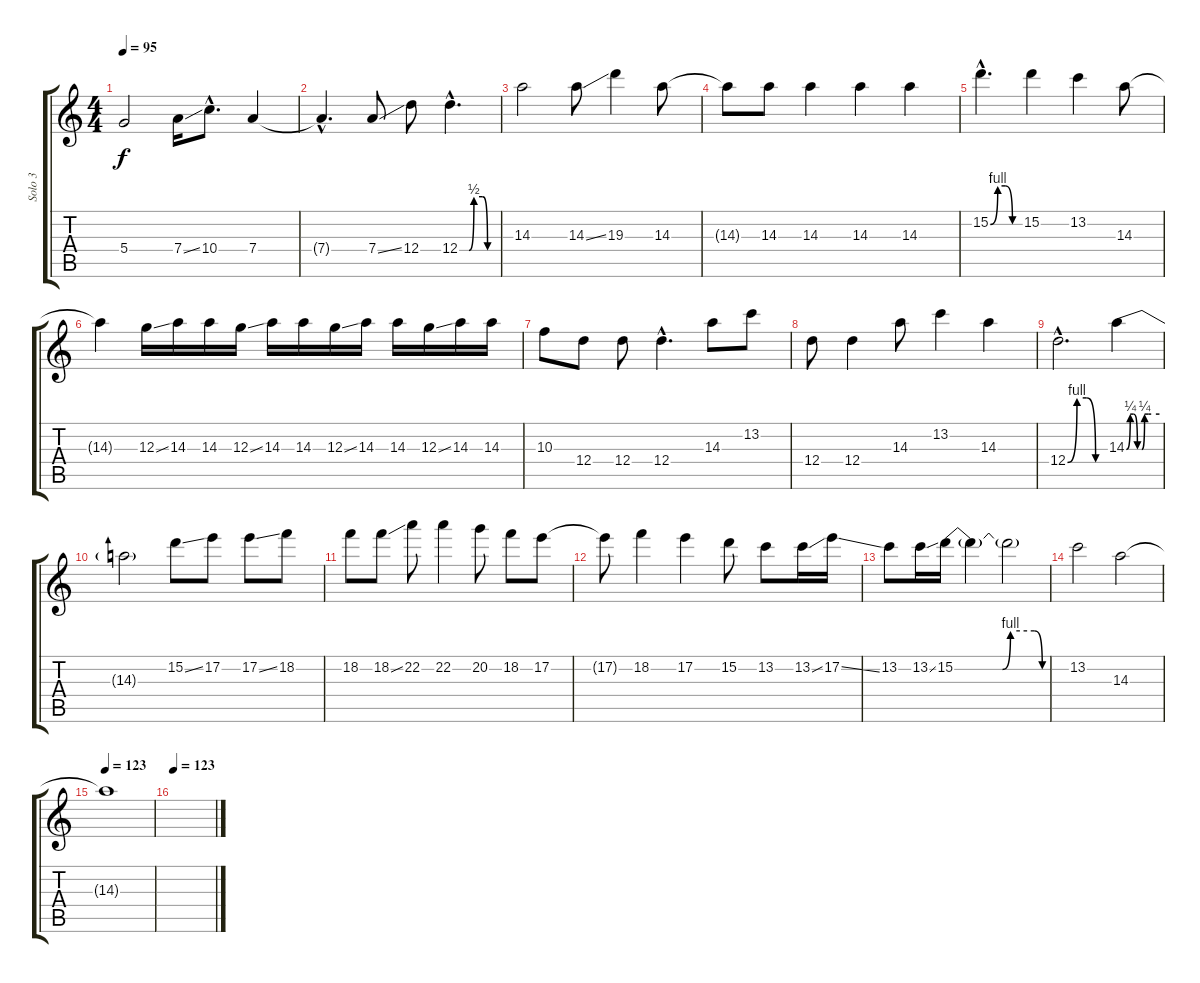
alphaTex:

\track ("Solo 3" "Solo 3") {instrument distortionguitar}
\staff {score tabs}
\tuning (E4 B3 G3 D3 A2 E2) {hide}
\ts (4 4)
\tempo 95
\clef g2
\ks c
5.4.2{dy f} 7.4{ss}.16 10.4{hac}.8{d} 7.4.4 |
7.4{hac t}.4{d} 7.4{ss}.8 12.4.8 12.4{be (custom 0 0 15 0 23 2 37 2 45 0 60 0) hac}.4{d} |
14.3.2 14.3{ss}.8 19.3.4 14.3.8 |
14.3{t}.8 14.3.8 14.3.4 14.3.4 14.3.4 |
15.2{be (custom 0 0 15 4 30 4 45 0 60 0) hac}.4{d} 15.2.4 13.2.4 14.3.8 |
14.3{t}.4 12.3{ss}.16 14.3.16 14.3.16 12.3{ss}.16 14.3.16 14.3.16 12.3{ss}.16 14.3.16 14.3.16 12.3{ss}.16 14.3.16 14.3.16 |
10.3.8 12.4.8 12.4.8 12.4{hac}.4{d} 14.3.8 13.2.8 |
12.4.8 12.4.4 14.3.8 13.2.4 14.3.4 |
12.4{be (custom 0 0 15 4 30 4 45 0 60 0) hac}.2{d} 14.3{be (custom 0 0 7 1 13 1 20 0 28 0 33 1 40 1 45 1 60 1)}.4 |
14.3{t}.2 15.2{ss}.8 17.2.8 17.2{ss}.8 18.2.8 |
18.2.8 18.2{ss}.8 22.2.8 22.2.4 20.2.8 18.2.8 17.2.8 |
17.2{t}.8 18.2.4 17.2.4 15.2.8 13.2.8 13.2{ss}.16 17.2{ss}.16 |
13.2.8 13.2{ss}.16 15.2{be (custom 0 0 30 0 35 4 50 4 55 0 60 0)}.16 15.2{t}.4 15.2{t}.2 |
13.2.2 14.3.2 |
\tempo 123
14.3{t}.1 |
\tempo 123
